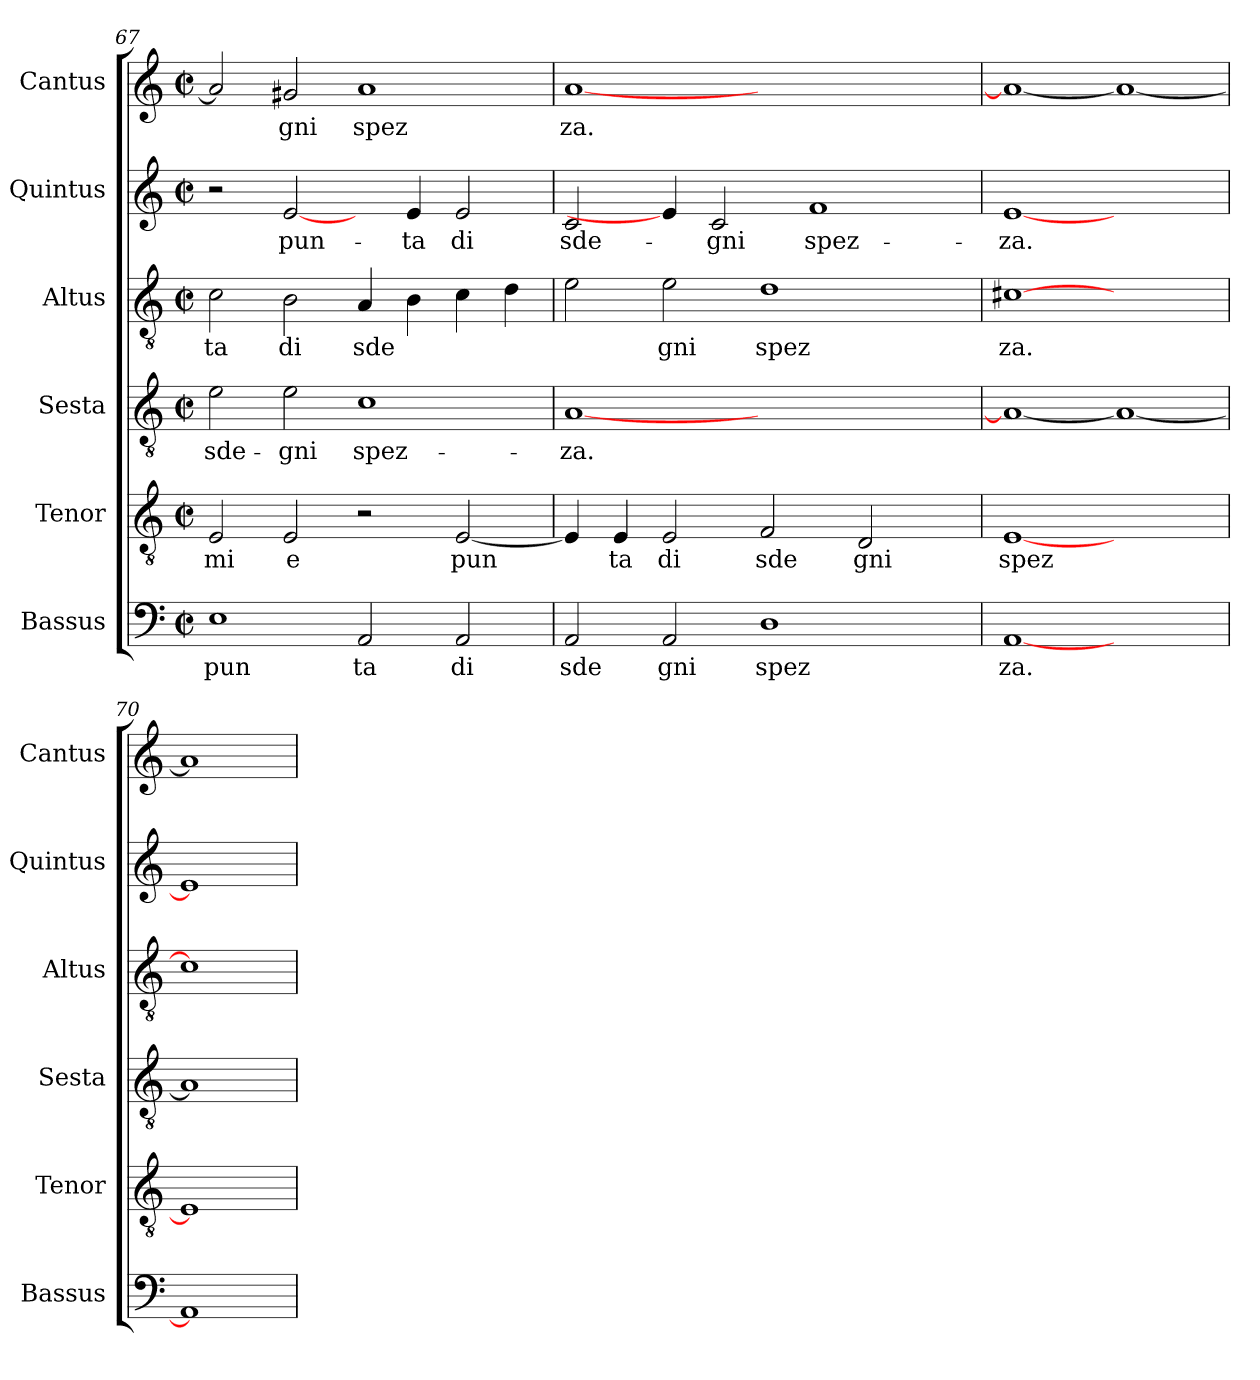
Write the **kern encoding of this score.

**kern	**text	**kern	**text	**kern	**text	**kern	**text	**kern	**text	**kern	**text
*part6	*part6	*part5	*part5	*part4	*part4	*part3	*part3	*part2	*part2	*part1	*part1
*staff6	*staff6	*staff5	*staff5	*staff4	*staff4	*staff3	*staff3	*staff2	*staff2	*staff1	*staff1
*I"Bassus	*	*I"Tenor	*	*I"Sesta	*	*I"Altus	*	*I"Quintus	*	*I"Cantus	*
*I'Bassus	*	*I'Tenor	*	*I'Sesta	*	*I'Altus	*	*I'Quintus	*	*I'Cantus	*
*clefF4	*	*clefGv2	*	*clefGv2	*	*clefGv2	*	*clefG2	*	*clefG2	*
*k[]	*	*k[]	*	*k[]	*	*k[]	*	*k[]	*	*k[]	*
*C:	*	*C:	*	*C:	*	*C:	*	*C:	*	*C:	*
*M2/2	*	*M2/2	*	*M2/2	*	*M2/2	*	*M2/2	*	*M2/2	*
*met(c|)	*	*met(c|)	*	*met(c|)	*	*met(c|)	*	*met(c|)	*	*met(c|)	*
=67	=67	=67	=67	=67	=67	=67	=67	=67	=67	=67	=67
!	!LO:LY:b	!	!LO:LY:b:cj	!	!LO:LY:b:cj	!	!LO:LY:b:cj	!	!	!	!LO:LY:b:cj
1E	pun	2E/	mi	2e\	sde-	2c\	ta	2r	.	2a/]	.
!	!	!	!LO:LY:b:cj	!	!LO:LY:b:cj	!	!LO:LY:b:cj	!	!LO:LY:b:cj	!	!LO:LY:b:cj
.	.	2E/	e	2e\	-gni	2B\	di	[2e/	pun-	2g#/	gni
!	!LO:LY:b	!	!	!	!LO:LY:b:cj	!	!LO:LY:b:cj	!	!	!	!LO:LY:b:cj
2AA/	ta	2r	.	1c	spez-	4A/	sde	4ryy	.	1a	spez
!	!	!	!	!	!	!	!LO:LY:b:cj	!	!LO:LY:b:cj	!	!
.	.	.	.	.	.	4B\	.	4e/	-ta	.	.
!	!LO:LY:b	!	!LO:LY:b:cj	!	!	!	!LO:LY:b:cj	!	!LO:LY:b:cj	!	!
2AA/	di	[<2E/	pun	.	.	4c\	.	2e/	di	.	.
!	!	!	!	!	!	!	!LO:LY:b:cj	!	!	!	!
.	.	.	.	.	.	4d\	.	.	.	.	.
=68	=68	=68	=68	=68	=68	=68	=68	=68	=68	=68	=68
!	!LO:LY:b	!	!LO:LY:b:cj	!	!LO:LY:b:cj	!	!LO:LY:b:cj	!	!LO:LY:b:cj	!	!LO:LY:b:cj
2AA/	sde	4E/]	.	[<1A	-za.	2e\	.	2c/	sde-	[<1a	za.
!	!	!	!LO:LY:b:cj	!	!	!	!	!	!	!	!
.	.	4E/	ta	.	.	.	.	.	.	.	.
!	!LO:LY:b	!	!LO:LY:b:cj	!	!	!	!LO:LY:b:cj	!	!	!	!
2AA/	gni	2E/	di	.	.	2e\	gni	4e/]	.	.	.
!	!	!	!	!	!	!	!	!	!LO:LY:b:cj	!	!
.	.	.	.	.	.	.	.	2c/	-gni	.	.
!	!LO:LY:b	!	!LO:LY:b:cj	!	!	!	!LO:LY:b:cj	!	!	!	!
1D	spez	2F/	sde	1ryy	.	1d	spez	.	.	1ryy	.
!	!	!	!	!	!	!	!	!	!LO:LY:b:cj	!	!
.	.	.	.	.	.	.	.	1f	spez-	.	.
!	!	!	!LO:LY:b:cj	!	!	!	!	!	!	!	!
.	.	2D/	gni	.	.	.	.	.	.	.	.
4ryy	.	4ryy	.	4ryy	.	4ryy	.	.	.	4ryy	.
=69	=69	=69	=69	=69	=69	=69	=69	=69	=69	=69	=69
!	!LO:LY:b	!	!LO:LY:b:cj	!	!LO:LY:b:cj	!	!LO:LY:b:cj	!	!LO:LY:b:cj	!	!LO:LY:b:cj
[1AA	za.	[1E	spez	1A_	.	[1c#X	za.	[1e	-za.	1a_	.
1ryy	.	1ryy	.	1A_	.	1ryy	.	1ryy	.	1a_	.
=70	=70	=70	=70	=70	=70	=70	=70	=70	=70	=70	=70
1AA]	.	1E]	.	1A]	.	1c#]	.	1e]	.	1a]	.
=	=	=	=	=	=	=	=	=	=	=	=
*-	*-	*-	*-	*-	*-	*-	*-	*-	*-	*-	*-
